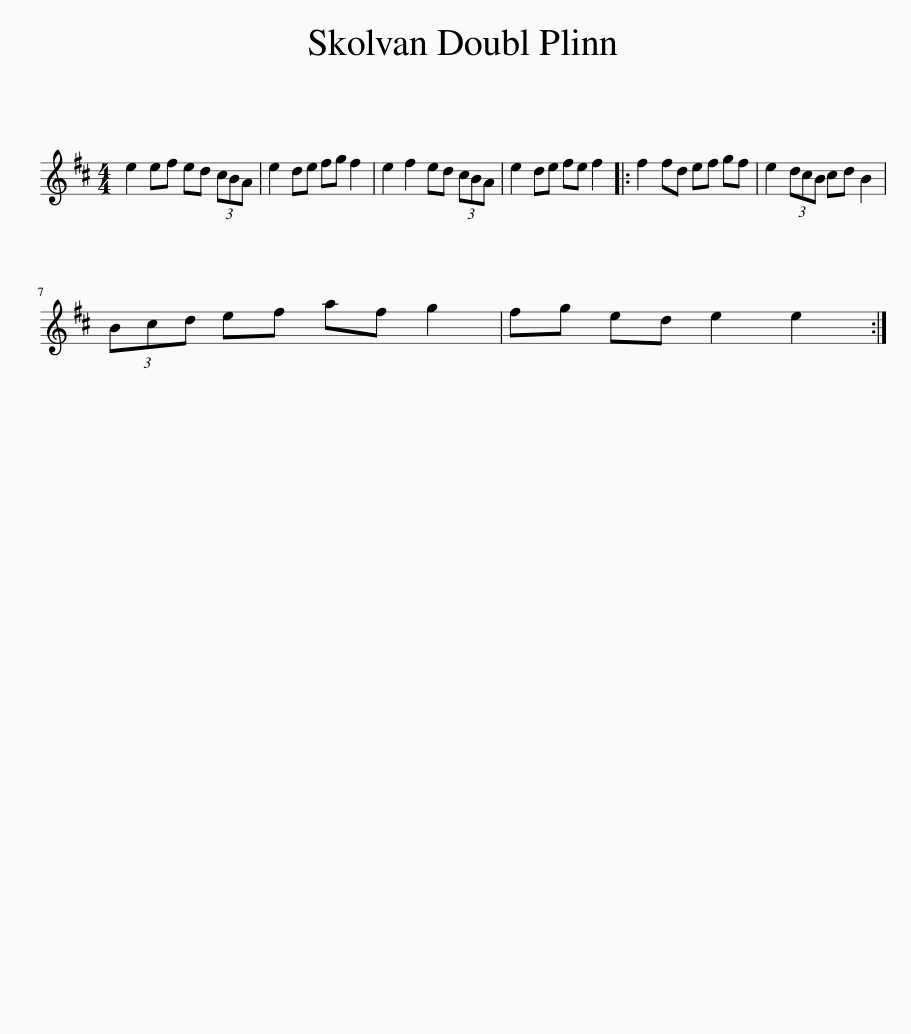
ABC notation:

X:1
L:1/8
M:4/4
I:linebreak $
K:Bmin
V:1 treble
V:1
 e2 ef ed (3cBA | e2 de fg f2 | e2 f2 ed (3cBA | e2 de fe f2 |: f2 fd ef gf | %5
 e2 (3dcB cd B2 |$ (3Bcd ef af g2 | fg ed e2 e2 :| %8
